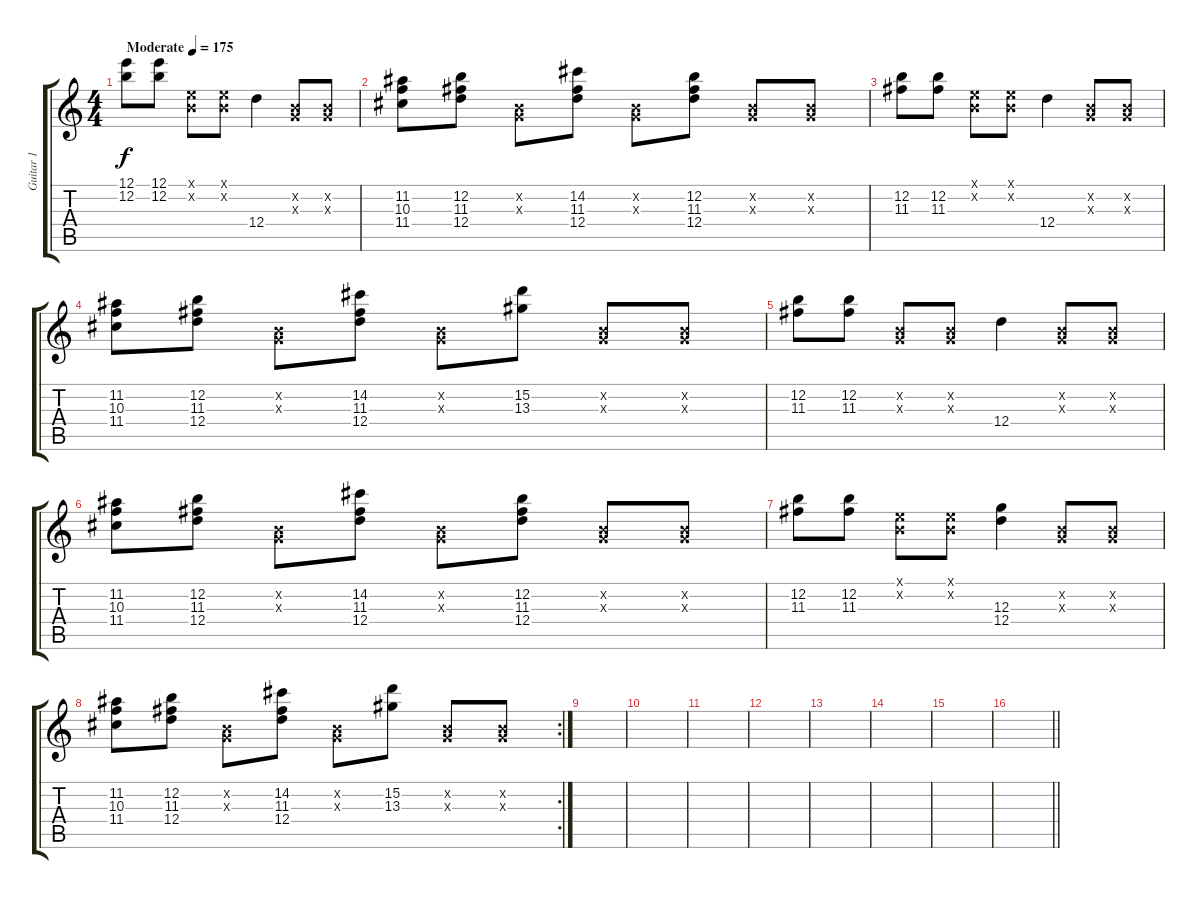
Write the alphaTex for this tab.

\track ("Guitar 1" "Guitar 1") {instrument acousticguitarsteel}
\staff {score tabs}
\tuning (E4 B3 G3 D3 A2 E2) {hide}
\ts (4 4)
\tempo (175 "Moderate")
\clef g2
\ks c
(12.1 12.2).8{dy f instrument acousticguitarsteel} (12.1 12.2).8 (0.1{x} 0.2{x}).8 (0.1{x} 0.2{x}).8 12.4.4 (0.2{x} 0.3{x}).8 (0.2{x} 0.3{x}).8 |
(11.2 10.3 11.4).8 (12.2 11.3 12.4).8 (0.2{x} 0.3{x}).8 (14.2 11.3 12.4).8 (0.2{x} 0.3{x}).8 (12.2 11.3 12.4).8 (0.2{x} 0.3{x}).8 (0.2{x} 0.3{x}).8 |
(12.2 11.3).8 (12.2 11.3).8 (0.1{x} 0.2{x}).8 (0.1{x} 0.2{x}).8 12.4.4 (0.2{x} 0.3{x}).8 (0.2{x} 0.3{x}).8 |
(11.2 10.3 11.4).8 (12.2 11.3 12.4).8 (0.2{x} 0.3{x}).8 (14.2 11.3 12.4).8 (0.2{x} 0.3{x}).8 (15.2 13.3).8 (0.2{x} 0.3{x}).8 (0.2{x} 0.3{x}).8 |
(12.2 11.3).8 (12.2 11.3).8 (0.2{x} 0.3{x}).8 (0.2{x} 0.3{x}).8 12.4.4 (0.2{x} 0.3{x}).8 (0.2{x} 0.3{x}).8 |
(11.2 10.3 11.4).8 (12.2 11.3 12.4).8 (0.2{x} 0.3{x}).8 (14.2 11.3 12.4).8 (0.2{x} 0.3{x}).8 (12.2 11.3 12.4).8 (0.2{x} 0.3{x}).8 (0.2{x} 0.3{x}).8 |
(12.2 11.3).8 (12.2 11.3).8 (0.1{x} 0.2{x}).8 (0.1{x} 0.2{x}).8 (12.3 12.4).4 (0.2{x} 0.3{x}).8 (0.2{x} 0.3{x}).8 |
\rc 2
(11.2 10.3 11.4).8 (12.2 11.3 12.4).8 (0.2{x} 0.3{x}).8 (14.2 11.3 12.4).8 (0.2{x} 0.3{x}).8 (15.2 13.3).8 (0.2{x} 0.3{x}).8 (0.2{x} 0.3{x}).8 |
|
|
|
|
|
|
|
\barLineRight lightlight
